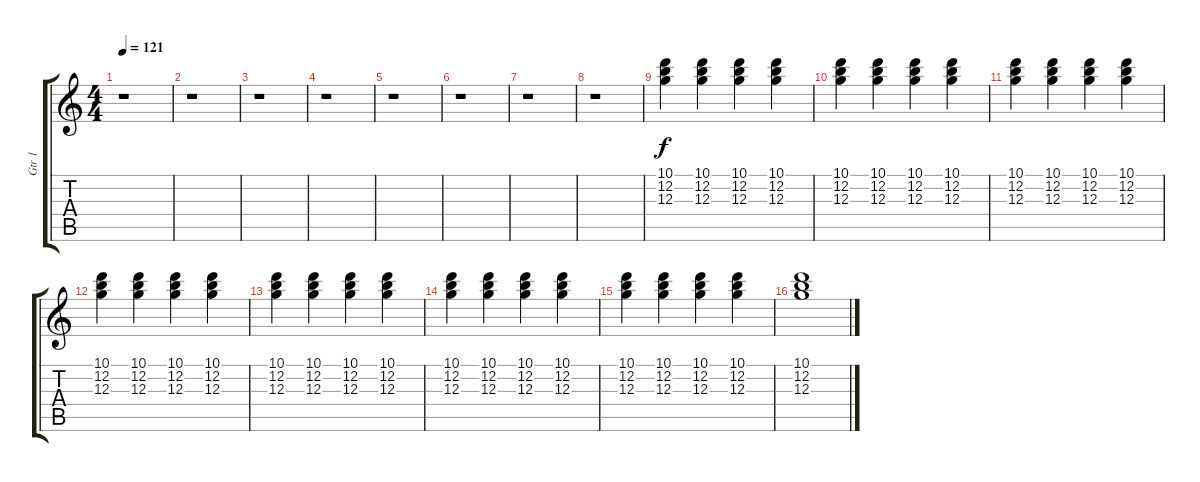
\track ("Gtr 1" "Gtr 1") {instrument distortionguitar}
\staff {score tabs}
\tuning (E4 B3 G3 D3 A2 E2) {hide}
\ts (4 4)
\tempo 121
\clef g2
\ks c
r.1{dy f instrument distortionguitar} |
r.1 |
r.1 |
r.1 |
r.1 |
r.1 |
r.1 |
r.1 |
(10.1 12.2 12.3).4 (10.1 12.2 12.3).4 (10.1 12.2 12.3).4 (10.1 12.2 12.3).4 |
(10.1 12.2 12.3).4 (10.1 12.2 12.3).4 (10.1 12.2 12.3).4 (10.1 12.2 12.3).4 |
(10.1 12.2 12.3).4 (10.1 12.2 12.3).4 (10.1 12.2 12.3).4 (10.1 12.2 12.3).4 |
(10.1 12.2 12.3).4 (10.1 12.2 12.3).4 (10.1 12.2 12.3).4 (10.1 12.2 12.3).4 |
(10.1 12.2 12.3).4 (10.1 12.2 12.3).4 (10.1 12.2 12.3).4 (10.1 12.2 12.3).4 |
(10.1 12.2 12.3).4 (10.1 12.2 12.3).4 (10.1 12.2 12.3).4 (10.1 12.2 12.3).4 |
(10.1 12.2 12.3).4 (10.1 12.2 12.3).4 (10.1 12.2 12.3).4 (10.1 12.2 12.3).4 |
(10.1 12.2 12.3).1
